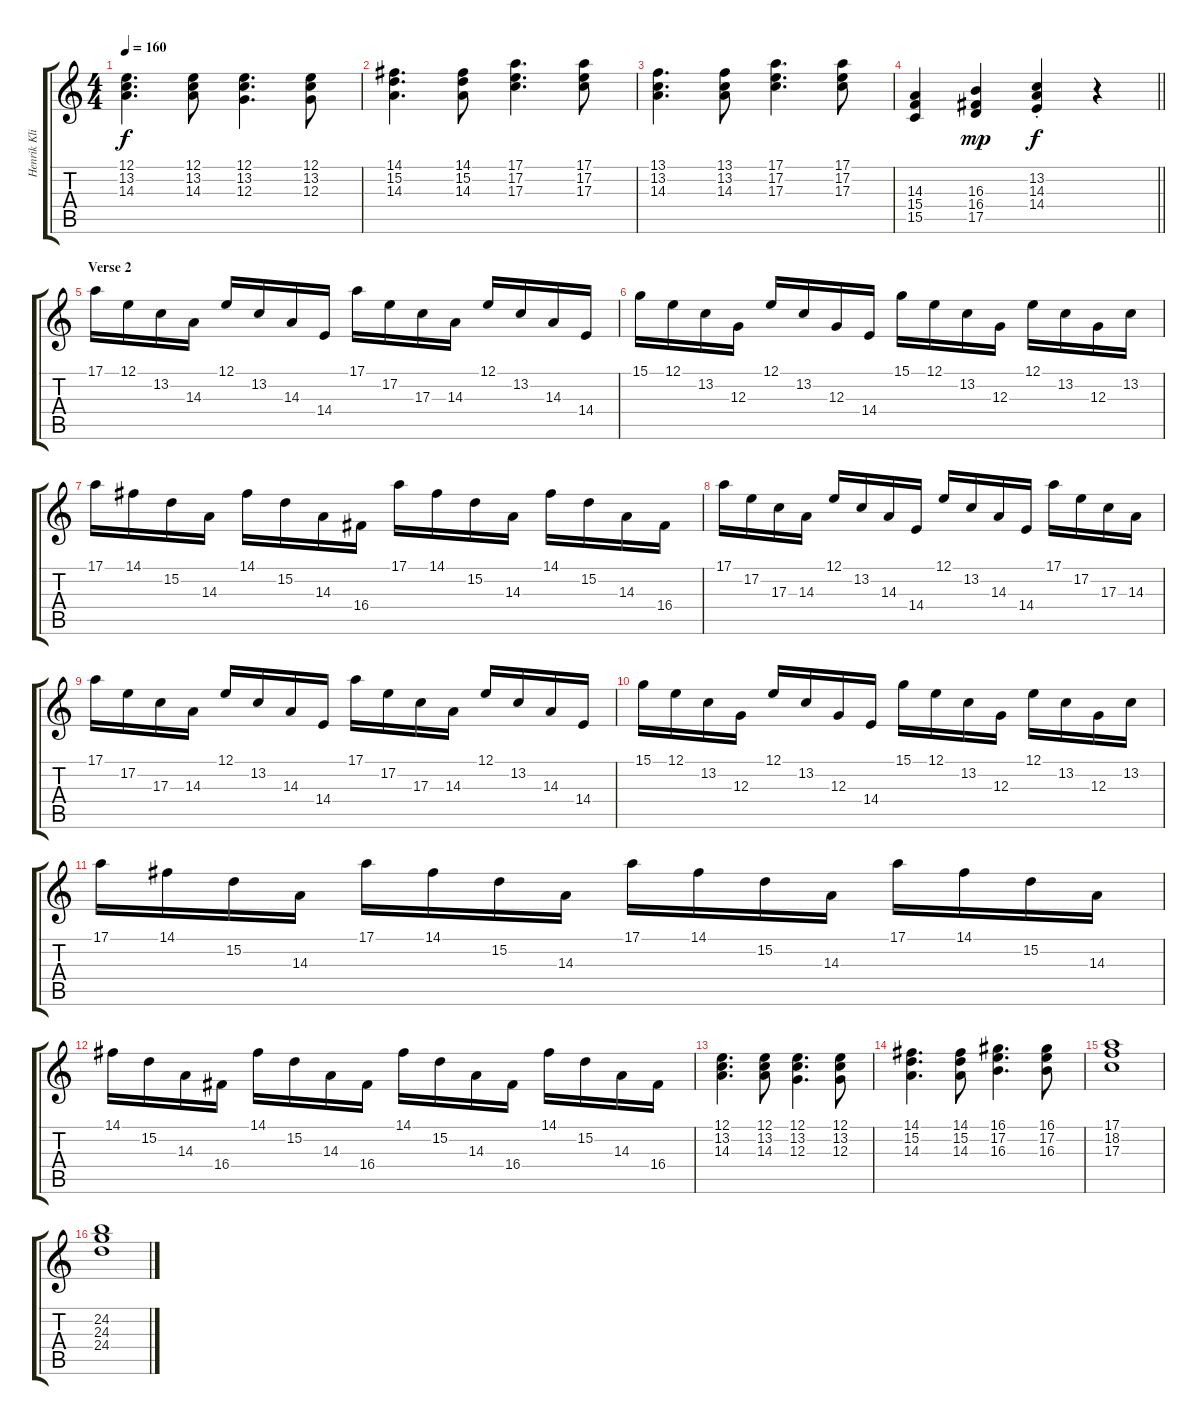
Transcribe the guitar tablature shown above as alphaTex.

\track ("Henrik Klingenberg" "Henrik Kli") {instrument rockorgan}
\staff {score tabs}
\tuning (E4 B3 G3 D3 A2 E2) {hide}
\ts (4 4)
\tempo 160
\clef g2
\ks c
(12.1 13.2 14.3).4{d dy f volume 12 instrument harpsichord} (12.1 13.2 14.3).8 (12.1 13.2 12.3).4{d} (12.1 13.2 12.3).8 |
(14.1 15.2 14.3).4{d} (14.1 15.2 14.3).8 (17.1 17.2 17.3).4{d} (17.1 17.2 17.3).8 |
(13.1 13.2 14.3).4{d} (13.1 13.2 14.3).8 (17.1 17.2 17.3).4{d} (17.1 17.2 17.3).8 |
\barLineRight lightlight
(14.3 15.4 15.5).4 (16.3 16.4 17.5).4{dy mp} (13.2{st} 14.3{st} 14.4).4{dy f} r.4 |
\section ("" "Verse 2")
17.1.16{volume 14 instrument fx1rain} 12.1.16 13.2.16 14.3.16 12.1.16 13.2.16 14.3.16 14.4.16 17.1.16 17.2.16 17.3.16 14.3.16 12.1.16 13.2.16 14.3.16 14.4.16 |
15.1.16 12.1.16 13.2.16 12.3.16 12.1.16 13.2.16 12.3.16 14.4.16 15.1.16 12.1.16 13.2.16 12.3.16 12.1.16 13.2.16 12.3.16 13.2.16 |
17.1.16 14.1.16 15.2.16 14.3.16 14.1.16 15.2.16 14.3.16 16.4.16 17.1.16 14.1.16 15.2.16 14.3.16 14.1.16 15.2.16 14.3.16 16.4.16 |
17.1.16 17.2.16 17.3.16 14.3.16 12.1.16 13.2.16 14.3.16 14.4.16 12.1.16 13.2.16 14.3.16 14.4.16 17.1.16 17.2.16 17.3.16 14.3.16 |
17.1.16 17.2.16 17.3.16 14.3.16 12.1.16 13.2.16 14.3.16 14.4.16 17.1.16 17.2.16 17.3.16 14.3.16 12.1.16 13.2.16 14.3.16 14.4.16 |
15.1.16 12.1.16 13.2.16 12.3.16 12.1.16 13.2.16 12.3.16 14.4.16 15.1.16 12.1.16 13.2.16 12.3.16 12.1.16 13.2.16 12.3.16 13.2.16 |
17.1.16 14.1.16 15.2.16 14.3.16 17.1.16 14.1.16 15.2.16 14.3.16 17.1.16 14.1.16 15.2.16 14.3.16 17.1.16 14.1.16 15.2.16 14.3.16 |
14.1.16 15.2.16 14.3.16 16.4.16 14.1.16 15.2.16 14.3.16 16.4.16 14.1.16 15.2.16 14.3.16 16.4.16 14.1.16 15.2.16 14.3.16 16.4.16 |
(12.1 13.2 14.3).4{d volume 12 instrument stringensemble1} (12.1 13.2 14.3).8 (12.1 13.2 12.3).4{d} (12.1 13.2 12.3).8 |
(14.1 15.2 14.3).4{d} (14.1 15.2 14.3).8 (16.1 17.2 16.3).4{d} (16.1 17.2 16.3).8 |
(17.1 18.2 17.3).1 |
(24.2 24.3 24.4).1
